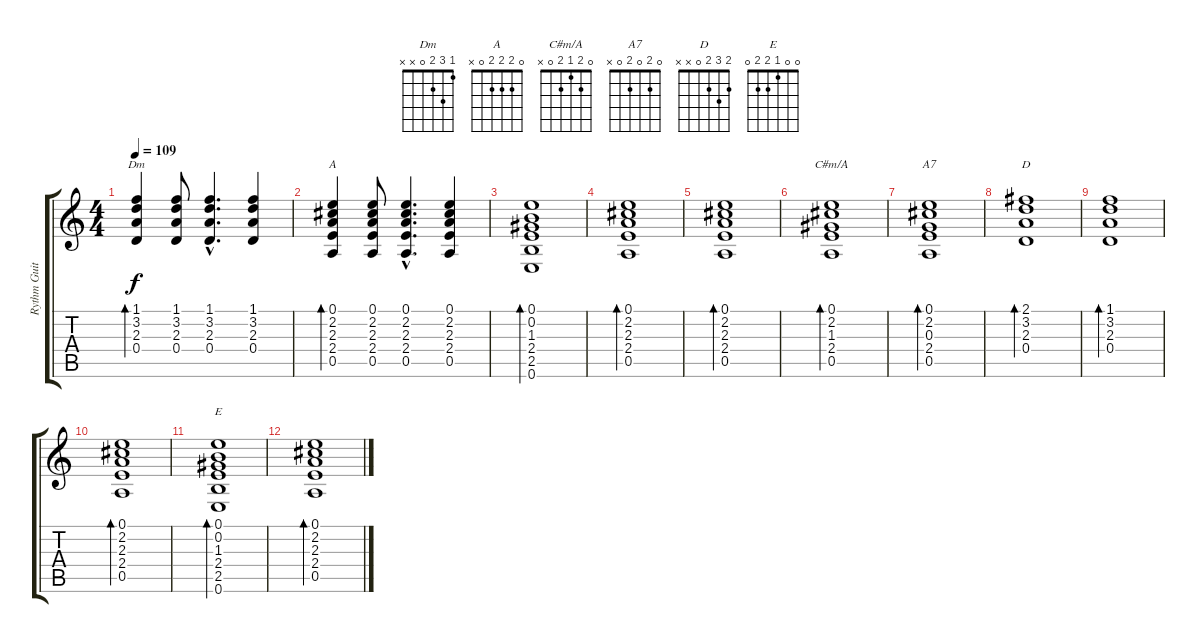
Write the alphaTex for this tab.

\track ("Rythm Guitar" "Rythm Guit") {instrument acousticguitarsteel}
\staff {score tabs}
\tuning (E4 B3 G3 D3 A2 E2) {hide}
\chord ("Dm" 1 3 2 0 x x)
\chord ("A" 0 2 2 2 0 x)
\chord ("C#m/A" 0 2 1 2 0 x)
\chord ("A7" 0 2 0 2 0 x)
\chord ("D" 2 3 2 0 x x)
\chord ("E" 0 0 1 2 2 0)
\ts (4 4)
\tempo 109
\clef g2
\ks c
(1.1 3.2 2.3 0.4).4{bd 120 ch "Dm" dy f} (1.1 3.2 2.3 0.4).8 (1.1{hac} 3.2{hac} 2.3{hac} 0.4{hac}).4{d} (1.1 3.2 2.3 0.4).4 |
(0.1 2.2 2.3 2.4 0.5).4{bd 120 ch "A"} (0.1 2.2 2.3 2.4 0.5).8 (0.1{hac} 2.2{hac} 2.3{hac} 2.4{hac} 0.5{hac}).4{d} (0.1 2.2 2.3 2.4 0.5).4 |
(0.1 0.2 1.3 2.4 2.5 0.6).1{bd 240} |
(0.1 2.2 2.3 2.4 0.5).1{bd 240} |
(0.1 2.2 2.3 2.4 0.5).1{bd 240} |
(0.1 2.2 1.3 2.4 0.5).1{bd 240 ch "C#m/A"} |
(0.1 2.2 0.3 2.4 0.5).1{bd 240 ch "A7"} |
(2.1 3.2 2.3 0.4).1{bd 240 ch "D"} |
(1.1 3.2 2.3 0.4).1{bd 240} |
(0.1 2.2 2.3 2.4 0.5).1{bd 240} |
(0.1 0.2 1.3 2.4 2.5 0.6).1{bd 240 ch "E"} |
(0.1 2.2 2.3 2.4 0.5).1{bd 240}
